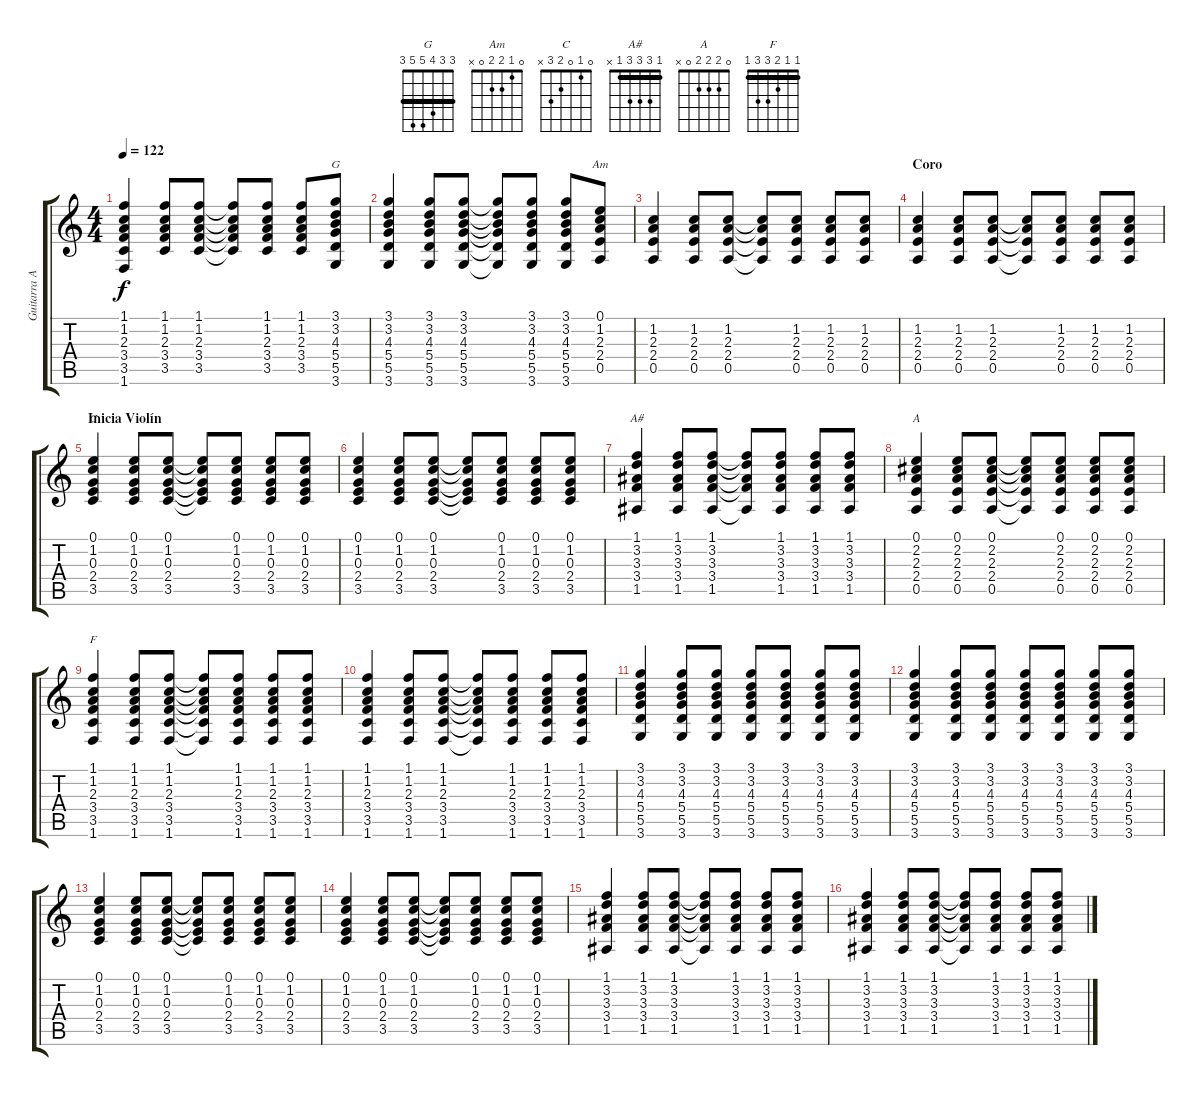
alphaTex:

\track ("Guitarra Acústica" "Guitarra A") {instrument acousticguitarnylon}
\staff {score tabs}
\tuning (E4 B3 G3 D3 A2 E2) {hide}
\chord ("G" 3 3 4 5 5 3) {barre 3}
\chord ("Am" 0 1 2 2 0 x)
\chord ("C" 0 1 0 2 3 x)
\chord ("A#" 1 3 3 3 1 x) {barre 1}
\chord ("A" 0 2 2 2 0 x)
\chord ("F" 1 1 2 3 3 1) {barre 1}
\ts (4 4)
\tempo 122
\clef g2
\ks c
(1.1 1.2 2.3 3.4 3.5 1.6).4{dy f} (1.1 1.2 2.3 3.4 3.5).8 (1.1 1.2 2.3 3.4 3.5).8 (1.1{t} 1.2{t} 2.3{t} 3.4{t} 3.5{t}).8 (1.1 1.2 2.3 3.4 3.5).8 (1.1 1.2 2.3 3.4 3.5).8 (3.1 3.2 4.3 5.4 5.5 3.6).8{ch "G"} |
(3.1 3.2 4.3 5.4 5.5 3.6).4 (3.1 3.2 4.3 5.4 5.5 3.6).8 (3.1 3.2 4.3 5.4 5.5 3.6).8 (3.1{t} 3.2{t} 4.3{t} 5.4{t} 5.5{t} 3.6{t}).8 (3.1 3.2 4.3 5.4 5.5 3.6).8 (3.1 3.2 4.3 5.4 5.5 3.6).8 (0.1 1.2 2.3 2.4 0.5).8{ch "Am"} |
(1.2 2.3 2.4 0.5).4 (1.2 2.3 2.4 0.5).8 (1.2 2.3 2.4 0.5).8 (1.2{t} 2.3{t} 2.4{t} 0.5{t}).8 (1.2 2.3 2.4 0.5).8 (1.2 2.3 2.4 0.5).8 (1.2 2.3 2.4 0.5).8 |
\section ("" "Coro")
(1.2 2.3 2.4 0.5).4 (1.2 2.3 2.4 0.5).8 (1.2 2.3 2.4 0.5).8 (1.2{t} 2.3{t} 2.4{t} 0.5{t}).8 (1.2 2.3 2.4 0.5).8 (1.2 2.3 2.4 0.5).8 (1.2 2.3 2.4 0.5).8 |
\section ("" "Inicia Violín")
(0.1 1.2 0.3 2.4 3.5).4{ch "C"} (0.1 1.2 0.3 2.4 3.5).8 (0.1 1.2 0.3 2.4 3.5).8 (0.1{t} 1.2{t} 0.3{t} 2.4{t} 3.5{t}).8 (0.1 1.2 0.3 2.4 3.5).8 (0.1 1.2 0.3 2.4 3.5).8 (0.1 1.2 0.3 2.4 3.5).8 |
(0.1 1.2 0.3 2.4 3.5).4 (0.1 1.2 0.3 2.4 3.5).8 (0.1 1.2 0.3 2.4 3.5).8 (0.1{t} 1.2{t} 0.3{t} 2.4{t} 3.5{t}).8 (0.1 1.2 0.3 2.4 3.5).8 (0.1 1.2 0.3 2.4 3.5).8 (0.1 1.2 0.3 2.4 3.5).8 |
(1.1 3.2 3.3 3.4 1.5).4{ch "A#"} (1.1 3.2 3.3 3.4 1.5).8 (1.1 3.2 3.3 3.4 1.5).8 (1.1{t} 3.2{t} 3.3{t} 3.4{t} 1.5{t}).8 (1.1 3.2 3.3 3.4 1.5).8 (1.1 3.2 3.3 3.4 1.5).8 (1.1 3.2 3.3 3.4 1.5).8 |
(0.1 2.2 2.3 2.4 0.5).4{ch "A"} (0.1 2.2 2.3 2.4 0.5).8 (0.1 2.2 2.3 2.4 0.5).8 (0.1{t} 2.2{t} 2.3{t} 2.4{t} 0.5{t}).8 (0.1 2.2 2.3 2.4 0.5).8 (0.1 2.2 2.3 2.4 0.5).8 (0.1 2.2 2.3 2.4 0.5).8 |
(1.1 1.2 2.3 3.4 3.5 1.6).4{ch "F"} (1.1 1.2 2.3 3.4 3.5 1.6).8 (1.1 1.2 2.3 3.4 3.5 1.6).8 (1.1{t} 1.2{t} 2.3{t} 3.4{t} 3.5{t} 1.6{t}).8 (1.1 1.2 2.3 3.4 3.5 1.6).8 (1.1 1.2 2.3 3.4 3.5 1.6).8 (1.1 1.2 2.3 3.4 3.5 1.6).8 |
(1.1 1.2 2.3 3.4 3.5 1.6).4 (1.1 1.2 2.3 3.4 3.5 1.6).8 (1.1 1.2 2.3 3.4 3.5 1.6).8 (1.1{t} 1.2{t} 2.3{t} 3.4{t} 3.5{t} 1.6{t}).8 (1.1 1.2 2.3 3.4 3.5 1.6).8 (1.1 1.2 2.3 3.4 3.5 1.6).8 (1.1 1.2 2.3 3.4 3.5 1.6).8 |
(3.1 3.2 4.3 5.4 5.5 3.6).4 (3.1 3.2 4.3 5.4 5.5 3.6).8 (3.1 3.2 4.3 5.4 5.5 3.6).8 (3.1 3.2 4.3 5.4 5.5 3.6).8 (3.1 3.2 4.3 5.4 5.5 3.6).8 (3.1 3.2 4.3 5.4 5.5 3.6).8 (3.1 3.2 4.3 5.4 5.5 3.6).8 |
(3.1 3.2 4.3 5.4 5.5 3.6).4 (3.1 3.2 4.3 5.4 5.5 3.6).8 (3.1 3.2 4.3 5.4 5.5 3.6).8 (3.1 3.2 4.3 5.4 5.5 3.6).8 (3.1 3.2 4.3 5.4 5.5 3.6).8 (3.1 3.2 4.3 5.4 5.5 3.6).8 (3.1 3.2 4.3 5.4 5.5 3.6).8 |
(0.1 1.2 0.3 2.4 3.5).4 (0.1 1.2 0.3 2.4 3.5).8 (0.1 1.2 0.3 2.4 3.5).8 (0.1{t} 1.2{t} 0.3{t} 2.4{t} 3.5{t}).8 (0.1 1.2 0.3 2.4 3.5).8 (0.1 1.2 0.3 2.4 3.5).8 (0.1 1.2 0.3 2.4 3.5).8 |
(0.1 1.2 0.3 2.4 3.5).4 (0.1 1.2 0.3 2.4 3.5).8 (0.1 1.2 0.3 2.4 3.5).8 (0.1{t} 1.2{t} 0.3{t} 2.4{t} 3.5{t}).8 (0.1 1.2 0.3 2.4 3.5).8 (0.1 1.2 0.3 2.4 3.5).8 (0.1 1.2 0.3 2.4 3.5).8 |
(1.1 3.2 3.3 3.4 1.5).4 (1.1 3.2 3.3 3.4 1.5).8 (1.1 3.2 3.3 3.4 1.5).8 (1.1{t} 3.2{t} 3.3{t} 3.4{t} 1.5{t}).8 (1.1 3.2 3.3 3.4 1.5).8 (1.1 3.2 3.3 3.4 1.5).8 (1.1 3.2 3.3 3.4 1.5).8 |
(1.1 3.2 3.3 3.4 1.5).4 (1.1 3.2 3.3 3.4 1.5).8 (1.1 3.2 3.3 3.4 1.5).8 (1.1{t} 3.2{t} 3.3{t} 3.4{t} 1.5{t}).8 (1.1 3.2 3.3 3.4 1.5).8 (1.1 3.2 3.3 3.4 1.5).8 (1.1 3.2 3.3 3.4 1.5).8
